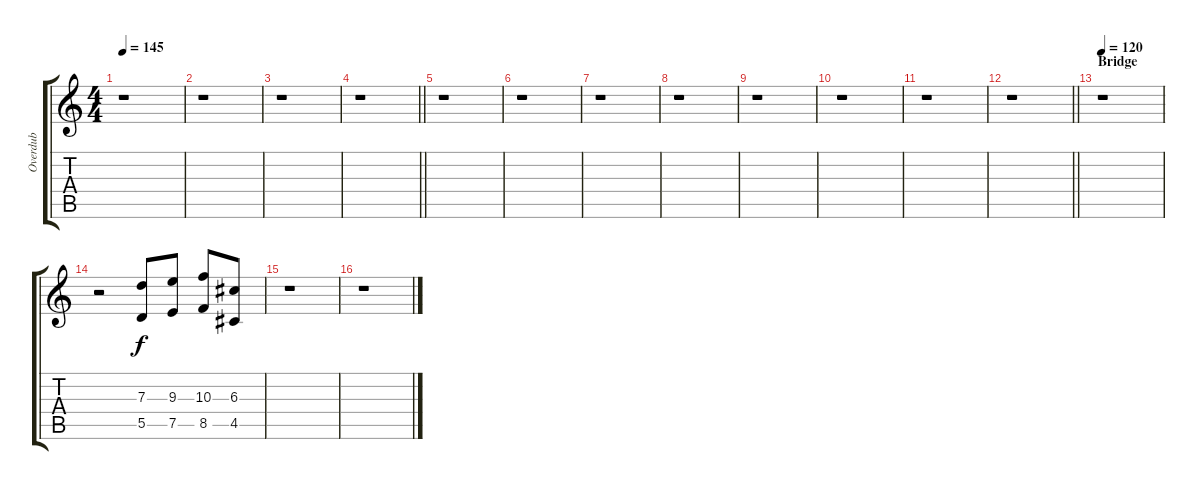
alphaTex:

\track ("Overdub" "Overdub") {instrument distortionguitar}
\staff {score tabs}
\tuning (E4 B3 G3 D3 A2 D2) {hide}
\ts (4 4)
\tempo 145
\clef g2
\ks c
r.1{dy f} |
r.1 |
r.1 |
\barLineRight lightlight
r.1 |
r.1 |
r.1 |
r.1 |
r.1 |
r.1 |
r.1 |
r.1 |
\barLineRight lightlight
r.1 |
\section ("" "Bridge")
\tempo 120
r.1 |
r.2 (7.3 5.5).8 (9.3 7.5).8 (10.3 8.5).8 (6.3 4.5).8 |
r.1 |
r.1
